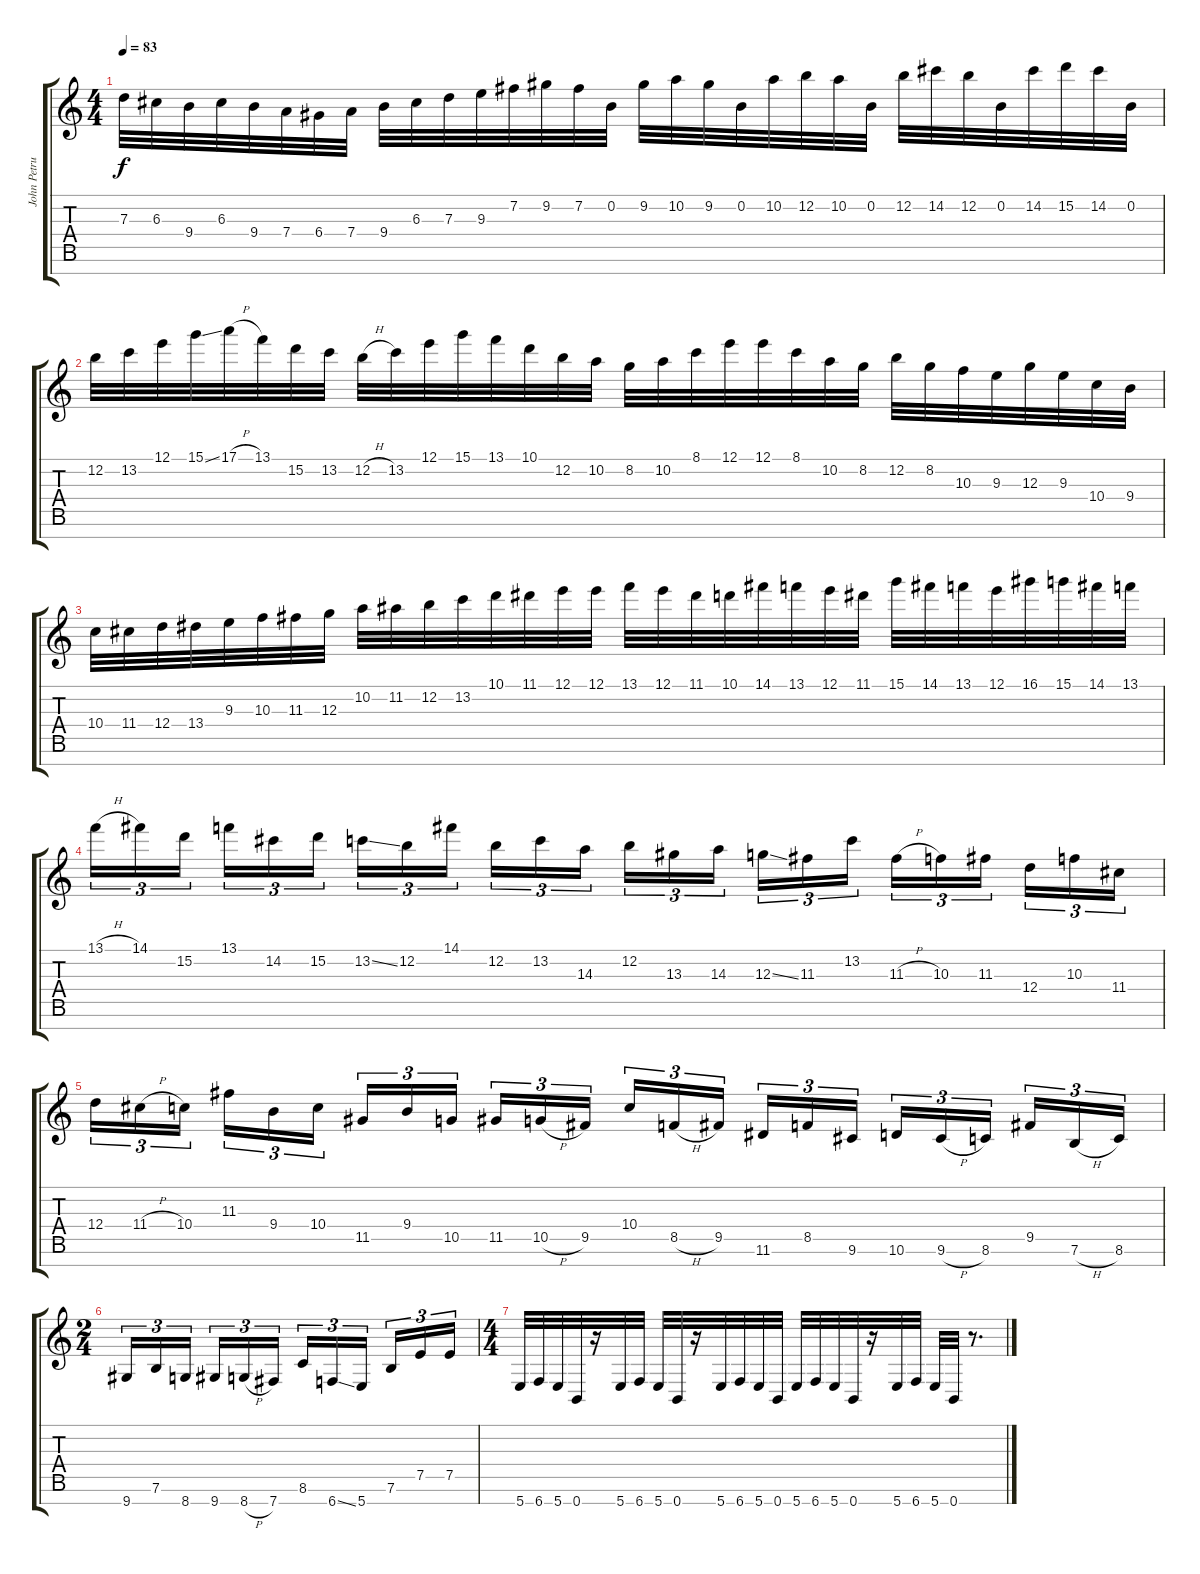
\track ("John Petrucci - 7 Strings Guitar" "John Petru") {instrument distortionguitar}
\staff {score tabs}
\tuning (E4 B3 G3 D3 A2 E2 B1) {hide}
\ts (4 4)
\tempo 83
\clef g2
\ks c
7.3.32{dy f} 6.3.32 9.4.32 6.3.32 9.4.32 7.4.32 6.4.32 7.4.32 9.4.32 6.3.32 7.3.32 9.3.32 7.2.32 9.2.32 7.2.32 0.2.32 9.2.32 10.2.32 9.2.32 0.2.32 10.2.32 12.2.32 10.2.32 0.2.32 12.2.32 14.2.32 12.2.32 0.2.32 14.2.32 15.2.32 14.2.32 0.2.32 |
12.2.32 13.2.32 12.1.32 15.1{ss}.32 17.1{h}.32 13.1.32 15.2.32 13.2.32 12.2{h}.32 13.2.32 12.1.32 15.1.32 13.1.32 10.1.32 12.2.32 10.2.32 8.2.32 10.2.32 8.1.32 12.1.32 12.1.32 8.1.32 10.2.32 8.2.32 12.2.32 8.2.32 10.3.32 9.3.32 12.3.32 9.3.32 10.4.32 9.4.32 |
10.4.32 11.4.32 12.4.32 13.4.32 9.3.32 10.3.32 11.3.32 12.3.32 10.2.32 11.2.32 12.2.32 13.2.32 10.1.32 11.1.32 12.1.32 12.1.32 13.1.32 12.1.32 11.1.32 10.1.32 14.1.32 13.1.32 12.1.32 11.1.32 15.1.32 14.1.32 13.1.32 12.1.32 16.1.32 15.1.32 14.1.32 13.1.32 |
13.1{h}.16{tu (3 2)} 14.1.16{tu (3 2)} 15.2.16{tu (3 2)} 13.1.16{tu (3 2)} 14.2.16{tu (3 2)} 15.2.16{tu (3 2)} 13.2{ss}.16{tu (3 2)} 12.2.16{tu (3 2)} 14.1.16{tu (3 2)} 12.2.16{tu (3 2)} 13.2.16{tu (3 2)} 14.3.16{tu (3 2)} 12.2.16{tu (3 2)} 13.3.16{tu (3 2)} 14.3.16{tu (3 2)} 12.3{ss}.16{tu (3 2)} 11.3.16{tu (3 2)} 13.2.16{tu (3 2)} 11.3{h}.16{tu (3 2)} 10.3.16{tu (3 2)} 11.3.16{tu (3 2)} 12.4.16{tu (3 2)} 10.3.16{tu (3 2)} 11.4.16{tu (3 2)} |
12.4.16{tu (3 2)} 11.4{h}.16{tu (3 2)} 10.4.16{tu (3 2)} 11.3.16{tu (3 2)} 9.4.16{tu (3 2)} 10.4.16{tu (3 2)} 11.5.16{tu (3 2)} 9.4.16{tu (3 2)} 10.5.16{tu (3 2)} 11.5.16{tu (3 2)} 10.5{h}.16{tu (3 2)} 9.5.16{tu (3 2)} 10.4.16{tu (3 2)} 8.5{h}.16{tu (3 2)} 9.5.16{tu (3 2)} 11.6.16{tu (3 2)} 8.5.16{tu (3 2)} 9.6.16{tu (3 2)} 10.6.16{tu (3 2)} 9.6{h}.16{tu (3 2)} 8.6.16{tu (3 2)} 9.5.16{tu (3 2)} 7.6{h}.16{tu (3 2)} 8.6.16{tu (3 2)} |
\ts (2 4)
9.7.16{tu (3 2)} 7.6.16{tu (3 2)} 8.7.16{tu (3 2)} 9.7.16{tu (3 2)} 8.7{h}.16{tu (3 2)} 7.7.16{tu (3 2)} 8.6.16{tu (3 2)} 6.7{ss}.16{tu (3 2)} 5.7.16{tu (3 2)} 7.6.16{tu (3 2)} 7.5.16{tu (3 2)} 7.5.16{tu (3 2)} |
\ts (4 4)
5.7.32 6.7.32 5.7.32 0.7.32 r.16 5.7.32 6.7.32 5.7.32 0.7.32 r.16 5.7.32 6.7.32 5.7.32 0.7.32 5.7.32 6.7.32 5.7.32 0.7.32 r.16 5.7.32 6.7.32 5.7.32 0.7.32 r.8{d}
